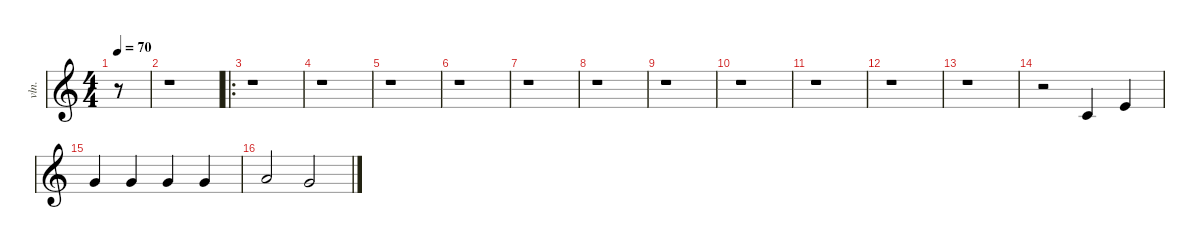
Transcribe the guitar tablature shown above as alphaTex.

\defaultSystemsLayout 4
\hideDynamics
\bracketExtendMode nobrackets
\otherSystemsTrackNameOrientation horizontal
\extendBarLines
\track ("Violin" "vln.") {instrument violin}
\staff {score}
\tuning (E5 A4 D4 G3)
\ts (4 4)
\ac
\scale
0.597468
\tempo 70
\accidentals auto
\clef g2
\ottava regular
\simile none
\ks c
r.8{dy mf instrument violin beam Down} |
\scale
1.11993 r.1{beam Down} |
\ro
\scale
1.15225 r.1{beam Down} |
\scale
1.13035 r.1{beam Down} |
r.1{beam Down} |
r.1{beam Down} |
r.1{beam Down} |
r.1{beam Down} |
r.1{beam Down} |
r.1{beam Down} |
\scale
1.13535 r.1{beam Down} |
\scale
0.824128 r.1{beam Down} |
\scale
1.04052 r.1{beam Down} |
r.2{beam Down} 5.4.4{beam Up} 2.3.4{beam Up} |
5.3.4{beam Up} 5.3.4{beam Up} 5.3.4{beam Up} 5.3.4{beam Up} |
0.2.2{beam Up} 5.3.2{beam Up}
